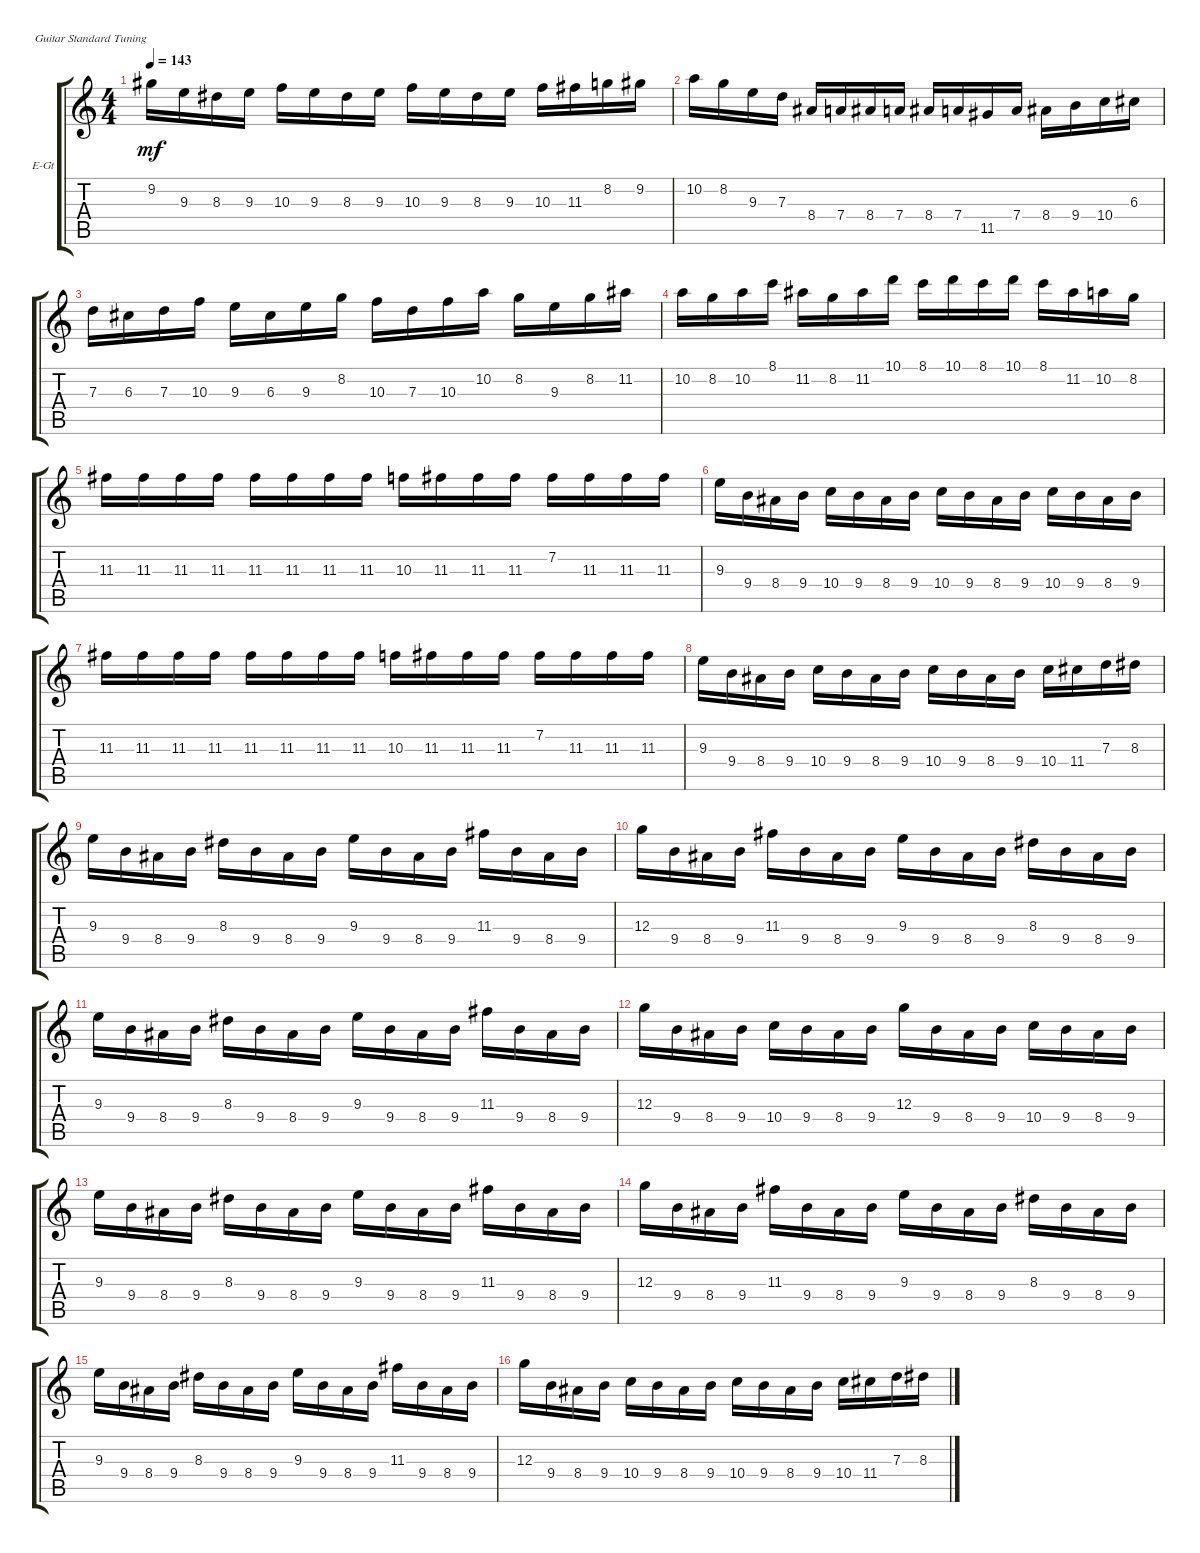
\defaultSystemsLayout 4
\bracketExtendMode groupsimilarinstruments
\firstSystemTrackNameOrientation horizontal
\otherSystemsTrackNameOrientation horizontal
\track ("Electric Guitar" "E-Gt") {instrument electricguitarclean}
\staff {score tabs}
\tuning (E4 B3 G3 D3 A2 E2)
\ts (4 4)
\tempo 143
\clef g2
\ks c
9.2.16{dy mf} 9.3.16 8.3.16 9.3.16 10.3.16 9.3.16 8.3.16 9.3.16 10.3.16 9.3.16 8.3.16 9.3.16 10.3.16 11.3.16 8.2.16 9.2.16 |
10.2.16 8.2.16 9.3.16 7.3.16 8.4.16 7.4.16 8.4.16 7.4.16 8.4.16 7.4.16 11.5.16 7.4.16 8.4.16 9.4.16 10.4.16 6.3.16 |
7.3.16 6.3.16 7.3.16 10.3.16 9.3.16 6.3.16 9.3.16 8.2.16 10.3.16 7.3.16 10.3.16 10.2.16 8.2.16 9.3.16 8.2.16 11.2.16 |
10.2.16 8.2.16 10.2.16 8.1.16 11.2.16 8.2.16 11.2.16 10.1.16 8.1.16 10.1.16 8.1.16 10.1.16 8.1.16 11.2.16 10.2.16 8.2.16 |
11.3.16 11.3.16 11.3.16 11.3.16 11.3.16 11.3.16 11.3.16 11.3.16 10.3.16 11.3.16 11.3.16 11.3.16 7.2.16 11.3.16 11.3.16 11.3.16 |
9.3.16 9.4.16 8.4.16 9.4.16 10.4.16 9.4.16 8.4.16 9.4.16 10.4.16 9.4.16 8.4.16 9.4.16 10.4.16 9.4.16 8.4.16 9.4.16 |
11.3.16 11.3.16 11.3.16 11.3.16 11.3.16 11.3.16 11.3.16 11.3.16 10.3.16 11.3.16 11.3.16 11.3.16 7.2.16 11.3.16 11.3.16 11.3.16 |
9.3.16 9.4.16 8.4.16 9.4.16 10.4.16 9.4.16 8.4.16 9.4.16 10.4.16 9.4.16 8.4.16 9.4.16 10.4.16 11.4.16 7.3.16 8.3.16 |
9.3.16 9.4.16 8.4.16 9.4.16 8.3.16 9.4.16 8.4.16 9.4.16 9.3.16 9.4.16 8.4.16 9.4.16 11.3.16 9.4.16 8.4.16 9.4.16 |
12.3.16 9.4.16 8.4.16 9.4.16 11.3.16 9.4.16 8.4.16 9.4.16 9.3.16 9.4.16 8.4.16 9.4.16 8.3.16 9.4.16 8.4.16 9.4.16 |
9.3.16 9.4.16 8.4.16 9.4.16 8.3.16 9.4.16 8.4.16 9.4.16 9.3.16 9.4.16 8.4.16 9.4.16 11.3.16 9.4.16 8.4.16 9.4.16 |
12.3.16 9.4.16 8.4.16 9.4.16 10.4.16 9.4.16 8.4.16 9.4.16 12.3.16 9.4.16 8.4.16 9.4.16 10.4.16 9.4.16 8.4.16 9.4.16 |
9.3.16 9.4.16 8.4.16 9.4.16 8.3.16 9.4.16 8.4.16 9.4.16 9.3.16 9.4.16 8.4.16 9.4.16 11.3.16 9.4.16 8.4.16 9.4.16 |
12.3.16 9.4.16 8.4.16 9.4.16 11.3.16 9.4.16 8.4.16 9.4.16 9.3.16 9.4.16 8.4.16 9.4.16 8.3.16 9.4.16 8.4.16 9.4.16 |
9.3.16 9.4.16 8.4.16 9.4.16 8.3.16 9.4.16 8.4.16 9.4.16 9.3.16 9.4.16 8.4.16 9.4.16 11.3.16 9.4.16 8.4.16 9.4.16 |
12.3.16 9.4.16 8.4.16 9.4.16 10.4.16 9.4.16 8.4.16 9.4.16 10.4.16 9.4.16 8.4.16 9.4.16 10.4.16 11.4.16 7.3.16 8.3.16
